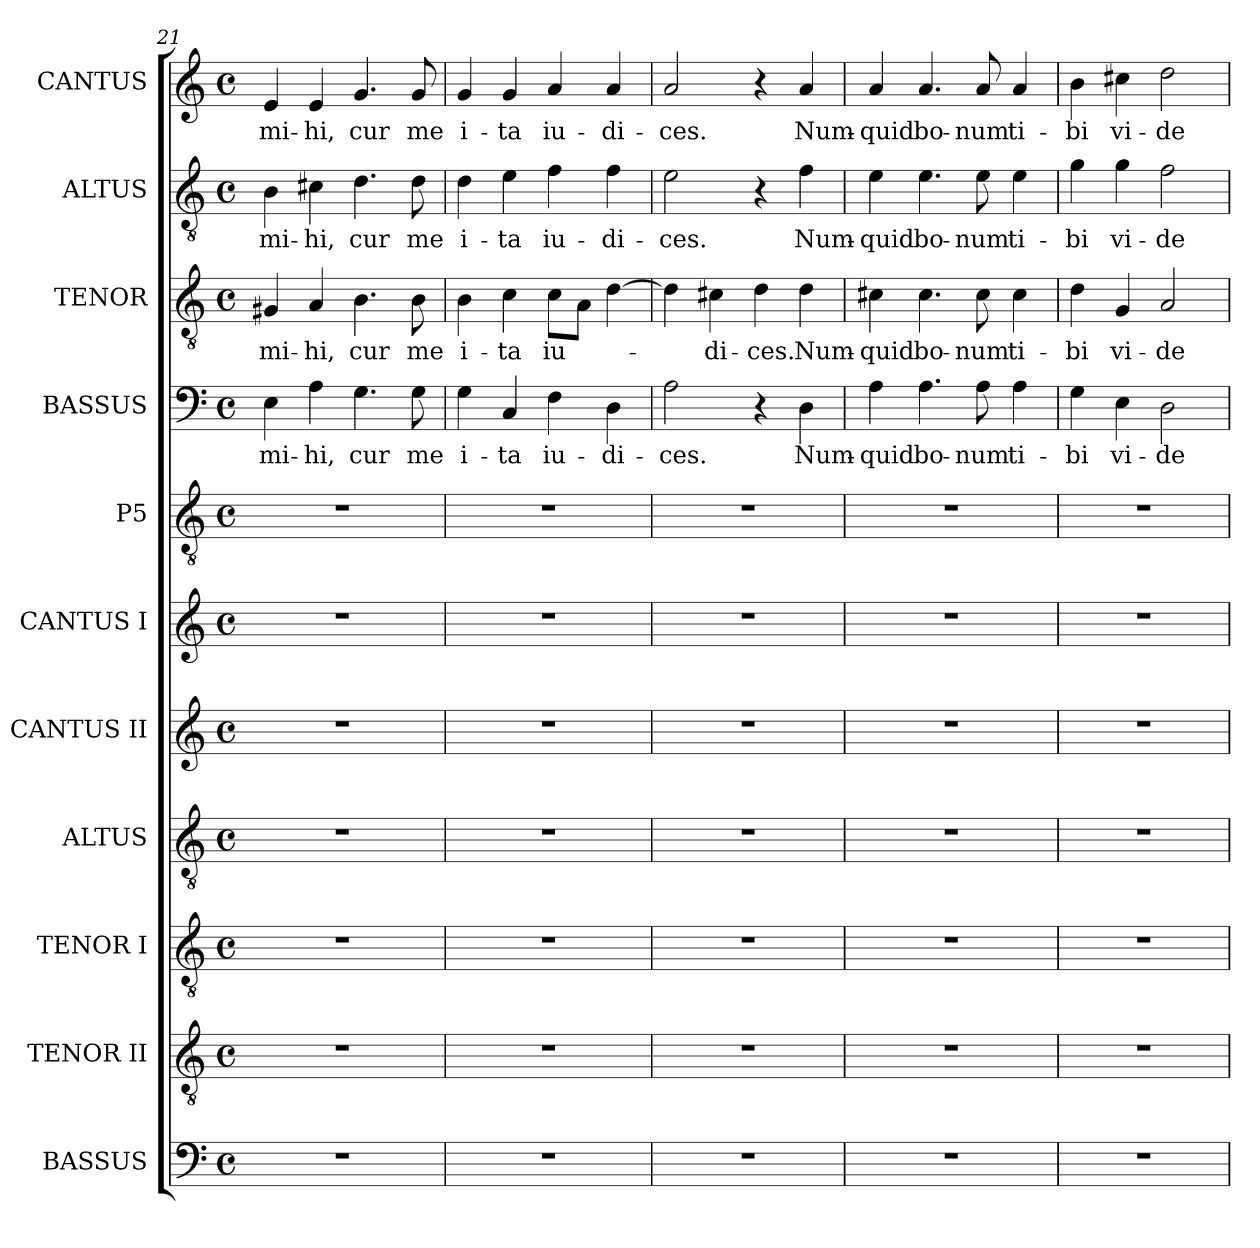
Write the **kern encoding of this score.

**kern	**kern	**kern	**kern	**kern	**kern	**kern	**kern	**text	**kern	**text	**kern	**text	**kern	**text
*part11	*part10	*part9	*part8	*part7	*part6	*part5	*part4	*part4	*part3	*part3	*part2	*part2	*part1	*part1
*staff11	*staff10	*staff9	*staff8	*staff7	*staff6	*staff5	*staff4	*staff4	*staff3	*staff3	*staff2	*staff2	*staff1	*staff1
*I"BASSUS	*I"TENOR II	*I"TENOR I	*I"ALTUS	*I"CANTUS II	*I"CANTUS I	*I"P5	*I"BASSUS	*	*I"TENOR	*	*I"ALTUS	*	*I"CANTUS	*
*I'B.	*I'T. II	*I'T. I	*I'A.	*I'C. II	*I'C. I	*	*I'B.	*	*I'T.	*	*I'A.	*	*I'C.	*
*clefF4	*clefGv2	*clefGv2	*clefGv2	*clefG2	*clefG2	*clefGv2	*clefF4	*	*clefGv2	*	*clefGv2	*	*clefG2	*
*	*ITrd7c12	*ITrd7c12	*ITrd7c12	*	*	*ITrd7c12	*	*	*ITrd7c12	*	*ITrd7c12	*	*	*
*k[]	*k[]	*k[]	*k[]	*k[]	*k[]	*k[]	*k[]	*	*k[]	*	*k[]	*	*k[]	*
*a:	*a:	*a:	*a:	*a:	*a:	*a:	*a:	*	*a:	*	*a:	*	*a:	*
*M4/4	*M4/4	*M4/4	*M4/4	*M4/4	*M4/4	*M4/4	*M4/4	*	*M4/4	*	*M4/4	*	*M4/4	*
*met(c)	*met(c)	*met(c)	*met(c)	*met(c)	*met(c)	*met(c)	*met(c)	*	*met(c)	*	*met(c)	*	*met(c)	*
=21	=21	=21	=21	=21	=21	=21	=21	=21	=21	=21	=21	=21	=21	=21
!	!	!	!	!	!	!	!	!LO:LY:b:color=#000000	!	!	!	!	!	!
!	!	!	!	!	!	!	!	!	!	!LO:LY:b:color=#000000	!	!	!	!
!	!	!	!	!	!	!	!	!	!	!	!	!LO:LY:b:color=#000000	!	!
!	!	!	!	!	!	!	!	!	!	!	!	!	!	!LO:LY:b:color=#000000
1r	1r	1r	1r	1r	1r	1r	4Ei\	mi-	4GG#Xi/	mi-	4BBi\	mi-	4ei/	mi-
!	!	!	!	!	!	!	!	!LO:LY:b:color=#000000	!	!	!	!	!	!
!	!	!	!	!	!	!	!	!	!	!LO:LY:b:color=#000000	!	!	!	!
!	!	!	!	!	!	!	!	!	!	!	!	!LO:LY:b:color=#000000	!	!
!	!	!	!	!	!	!	!	!	!	!	!	!	!	!LO:LY:b:color=#000000
.	.	.	.	.	.	.	4Ai\	-hi,	4AAi/	-hi,	4C#Xi\	-hi,	4ei/	-hi,
!	!	!	!	!	!	!	!	!LO:LY:b:color=#000000	!	!	!	!	!	!
!	!	!	!	!	!	!	!	!	!	!LO:LY:b:color=#000000	!	!	!	!
!	!	!	!	!	!	!	!	!	!	!	!	!LO:LY:b:color=#000000	!	!
!	!	!	!	!	!	!	!	!	!	!	!	!	!	!LO:LY:b:color=#000000
.	.	.	.	.	.	.	4.Gi\	cur	4.BBi\	cur	4.Di\	cur	4.gi/	cur
!	!	!	!	!	!	!	!	!LO:LY:b:color=#000000	!	!	!	!	!	!
!	!	!	!	!	!	!	!	!	!	!LO:LY:b:color=#000000	!	!	!	!
!	!	!	!	!	!	!	!	!	!	!	!	!LO:LY:b:color=#000000	!	!
!	!	!	!	!	!	!	!	!	!	!	!	!	!	!LO:LY:b:color=#000000
.	.	.	.	.	.	.	8Gi\	me	8BBi\	me	8Di\	me	8gi/	me
=22	=22	=22	=22	=22	=22	=22	=22	=22	=22	=22	=22	=22	=22	=22
!	!	!	!	!	!	!	!	!LO:LY:b:color=#000000	!	!	!	!	!	!
!	!	!	!	!	!	!	!	!	!	!LO:LY:b:color=#000000	!	!	!	!
!	!	!	!	!	!	!	!	!	!	!	!	!LO:LY:b:color=#000000	!	!
!	!	!	!	!	!	!	!	!	!	!	!	!	!	!LO:LY:b:color=#000000
1r	1r	1r	1r	1r	1r	1r	4Gi\	i-	4BBi\	i-	4Di\	i-	4gi/	i-
!	!	!	!	!	!	!	!	!LO:LY:b:color=#000000	!	!	!	!	!	!
!	!	!	!	!	!	!	!	!	!	!LO:LY:b:color=#000000	!	!	!	!
!	!	!	!	!	!	!	!	!	!	!	!	!LO:LY:b:color=#000000	!	!
!	!	!	!	!	!	!	!	!	!	!	!	!	!	!LO:LY:b:color=#000000
.	.	.	.	.	.	.	4Ci/	-ta	4Ci\	-ta	4Ei\	-ta	4gi/	-ta
!	!	!	!	!	!	!	!	!LO:LY:b:color=#000000	!	!	!	!	!	!
!	!	!	!	!	!	!	!	!	!	!LO:LY:b:color=#000000	!	!	!	!
!	!	!	!	!	!	!	!	!	!	!	!	!LO:LY:b:color=#000000	!	!
!	!	!	!	!	!	!	!	!	!	!	!	!	!	!LO:LY:b:color=#000000
.	.	.	.	.	.	.	4Fi\	iu-	8Ci\L	iu-	4Fi\	iu-	4ai/	iu-
.	.	.	.	.	.	.	.	.	8AAi\J	.	.	.	.	.
!	!	!	!	!	!	!	!	!LO:LY:b:color=#000000	!	!	!	!	!	!
!	!	!	!	!	!	!	!	!	!	!	!	!LO:LY:b:color=#000000	!	!
!	!	!	!	!	!	!	!	!	!	!	!	!	!	!LO:LY:b:color=#000000
.	.	.	.	.	.	.	4Di\	-di-	[4Di\	.	4Fi\	-di-	4ai/	-di-
!!LO:PB:g=z
=23	=23	=23	=23	=23	=23	=23	=23	=23	=23	=23	=23	=23	=23	=23
!	!	!	!	!	!	!	!	!LO:LY:b:color=#000000	!	!	!	!	!	!
!	!	!	!	!	!	!	!	!	!	!	!	!LO:LY:b:color=#000000	!	!
!	!	!	!	!	!	!	!	!	!	!	!	!	!	!LO:LY:b:color=#000000
1r	1r	1r	1r	1r	1r	1r	2Ai\	-ces.	4Di\]	.	2Ei\	-ces.	2ai/	-ces.
!	!	!	!	!	!	!	!	!	!	!LO:LY:b:color=#000000	!	!	!	!
.	.	.	.	.	.	.	.	.	4C#Xi\	-di-	.	.	.	.
!	!	!	!	!	!	!	!	!	!	!LO:LY:b:color=#000000	!	!	!	!
.	.	.	.	.	.	.	4r	.	4Di\	-ces.	4r	.	4r	.
!	!	!	!	!	!	!	!	!LO:LY:b:color=#000000	!	!	!	!	!	!
!	!	!	!	!	!	!	!	!	!	!LO:LY:b:color=#000000	!	!	!	!
!	!	!	!	!	!	!	!	!	!	!	!	!LO:LY:b:color=#000000	!	!
!	!	!	!	!	!	!	!	!	!	!	!	!	!	!LO:LY:b:color=#000000
.	.	.	.	.	.	.	4Di\	Num-	4Di\	Num-	4Fi\	Num-	4ai/	Num-
=24	=24	=24	=24	=24	=24	=24	=24	=24	=24	=24	=24	=24	=24	=24
!	!	!	!	!	!	!	!	!LO:LY:b:color=#000000	!	!	!	!	!	!
!	!	!	!	!	!	!	!	!	!	!LO:LY:b:color=#000000	!	!	!	!
!	!	!	!	!	!	!	!	!	!	!	!	!LO:LY:b:color=#000000	!	!
!	!	!	!	!	!	!	!	!	!	!	!	!	!	!LO:LY:b:color=#000000
1r	1r	1r	1r	1r	1r	1r	4Ai\	-quid	4C#Xi\	-quid	4Ei\	-quid	4ai/	-quid
!	!	!	!	!	!	!	!	!LO:LY:b:color=#000000	!	!	!	!	!	!
!	!	!	!	!	!	!	!	!	!	!LO:LY:b:color=#000000	!	!	!	!
!	!	!	!	!	!	!	!	!	!	!	!	!LO:LY:b:color=#000000	!	!
!	!	!	!	!	!	!	!	!	!	!	!	!	!	!LO:LY:b:color=#000000
.	.	.	.	.	.	.	4.Ai\	bo-	4.C#i\	bo-	4.Ei\	bo-	4.ai/	bo-
!	!	!	!	!	!	!	!	!LO:LY:b:color=#000000	!	!	!	!	!	!
!	!	!	!	!	!	!	!	!	!	!LO:LY:b:color=#000000	!	!	!	!
!	!	!	!	!	!	!	!	!	!	!	!	!LO:LY:b:color=#000000	!	!
!	!	!	!	!	!	!	!	!	!	!	!	!	!	!LO:LY:b:color=#000000
.	.	.	.	.	.	.	8Ai\	-num	8C#i\	-num	8Ei\	-num	8ai/	-num
!	!	!	!	!	!	!	!	!LO:LY:b:color=#000000	!	!	!	!	!	!
!	!	!	!	!	!	!	!	!	!	!LO:LY:b:color=#000000	!	!	!	!
!	!	!	!	!	!	!	!	!	!	!	!	!LO:LY:b:color=#000000	!	!
!	!	!	!	!	!	!	!	!	!	!	!	!	!	!LO:LY:b:color=#000000
.	.	.	.	.	.	.	4Ai\	ti-	4C#i\	ti-	4Ei\	ti-	4ai/	ti-
=25	=25	=25	=25	=25	=25	=25	=25	=25	=25	=25	=25	=25	=25	=25
!	!	!	!	!	!	!	!	!LO:LY:b:color=#000000	!	!	!	!	!	!
!	!	!	!	!	!	!	!	!	!	!LO:LY:b:color=#000000	!	!	!	!
!	!	!	!	!	!	!	!	!	!	!	!	!LO:LY:b:color=#000000	!	!
!	!	!	!	!	!	!	!	!	!	!	!	!	!	!LO:LY:b:color=#000000
1r	1r	1r	1r	1r	1r	1r	4Gi\	-bi	4Di\	-bi	4Gi\	-bi	4bi\	-bi
!	!	!	!	!	!	!	!	!LO:LY:b:color=#000000	!	!	!	!	!	!
!	!	!	!	!	!	!	!	!	!	!LO:LY:b:color=#000000	!	!	!	!
!	!	!	!	!	!	!	!	!	!	!	!	!LO:LY:b:color=#000000	!	!
!	!	!	!	!	!	!	!	!	!	!	!	!	!	!LO:LY:b:color=#000000
.	.	.	.	.	.	.	4Ei\	vi-	4GGi/	vi-	4Gi\	vi-	4cc#Xi\	vi-
!	!	!	!	!	!	!	!	!LO:LY:b:color=#000000	!	!	!	!	!	!
!	!	!	!	!	!	!	!	!	!	!LO:LY:b:color=#000000	!	!	!	!
!	!	!	!	!	!	!	!	!	!	!	!	!LO:LY:b:color=#000000	!	!
!	!	!	!	!	!	!	!	!	!	!	!	!	!	!LO:LY:b:color=#000000
.	.	.	.	.	.	.	2Di\	-de-	2AAi/	-de-	2Fi\	-de-	2ddi\	-de-
=	=	=	=	=	=	=	=	=	=	=	=	=	=	=
*-	*-	*-	*-	*-	*-	*-	*-	*-	*-	*-	*-	*-	*-	*-
